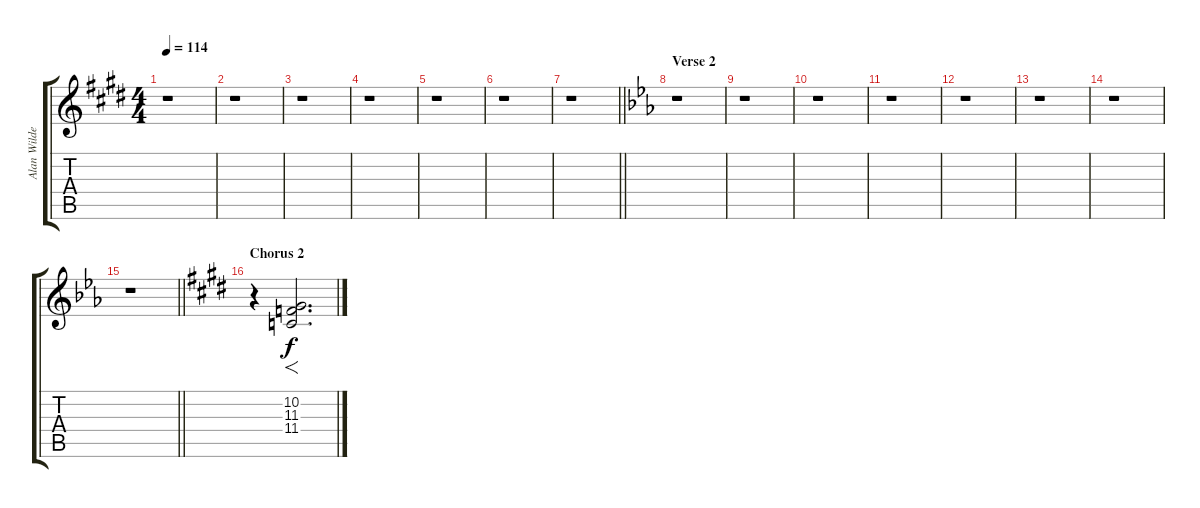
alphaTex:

\track ("Alan Wilder (Synths)" "Alan Wilde") {instrument stringensemble1}
\staff {score tabs}
\tuning (Eb4 Bb3 Gb3 Db3 Ab2 Eb2) {hide}
\ts (4 4)
\tempo 114
\clef g2
\ks c#minor
r.1{dy f} |
r.1 |
r.1 |
\ks e
r.1 |
\ks c#minor
r.1 |
r.1 |
\barLineRight lightlight
r.1 |
\section ("" "Verse 2")
\ks eb
r.1 |
r.1 |
r.1 |
r.1 |
r.1 |
r.1 |
r.1 |
\barLineRight lightlight
r.1 |
\section ("" "Chorus 2")
\ks e
r.4 (10.2 11.3 11.4).2{f d}
